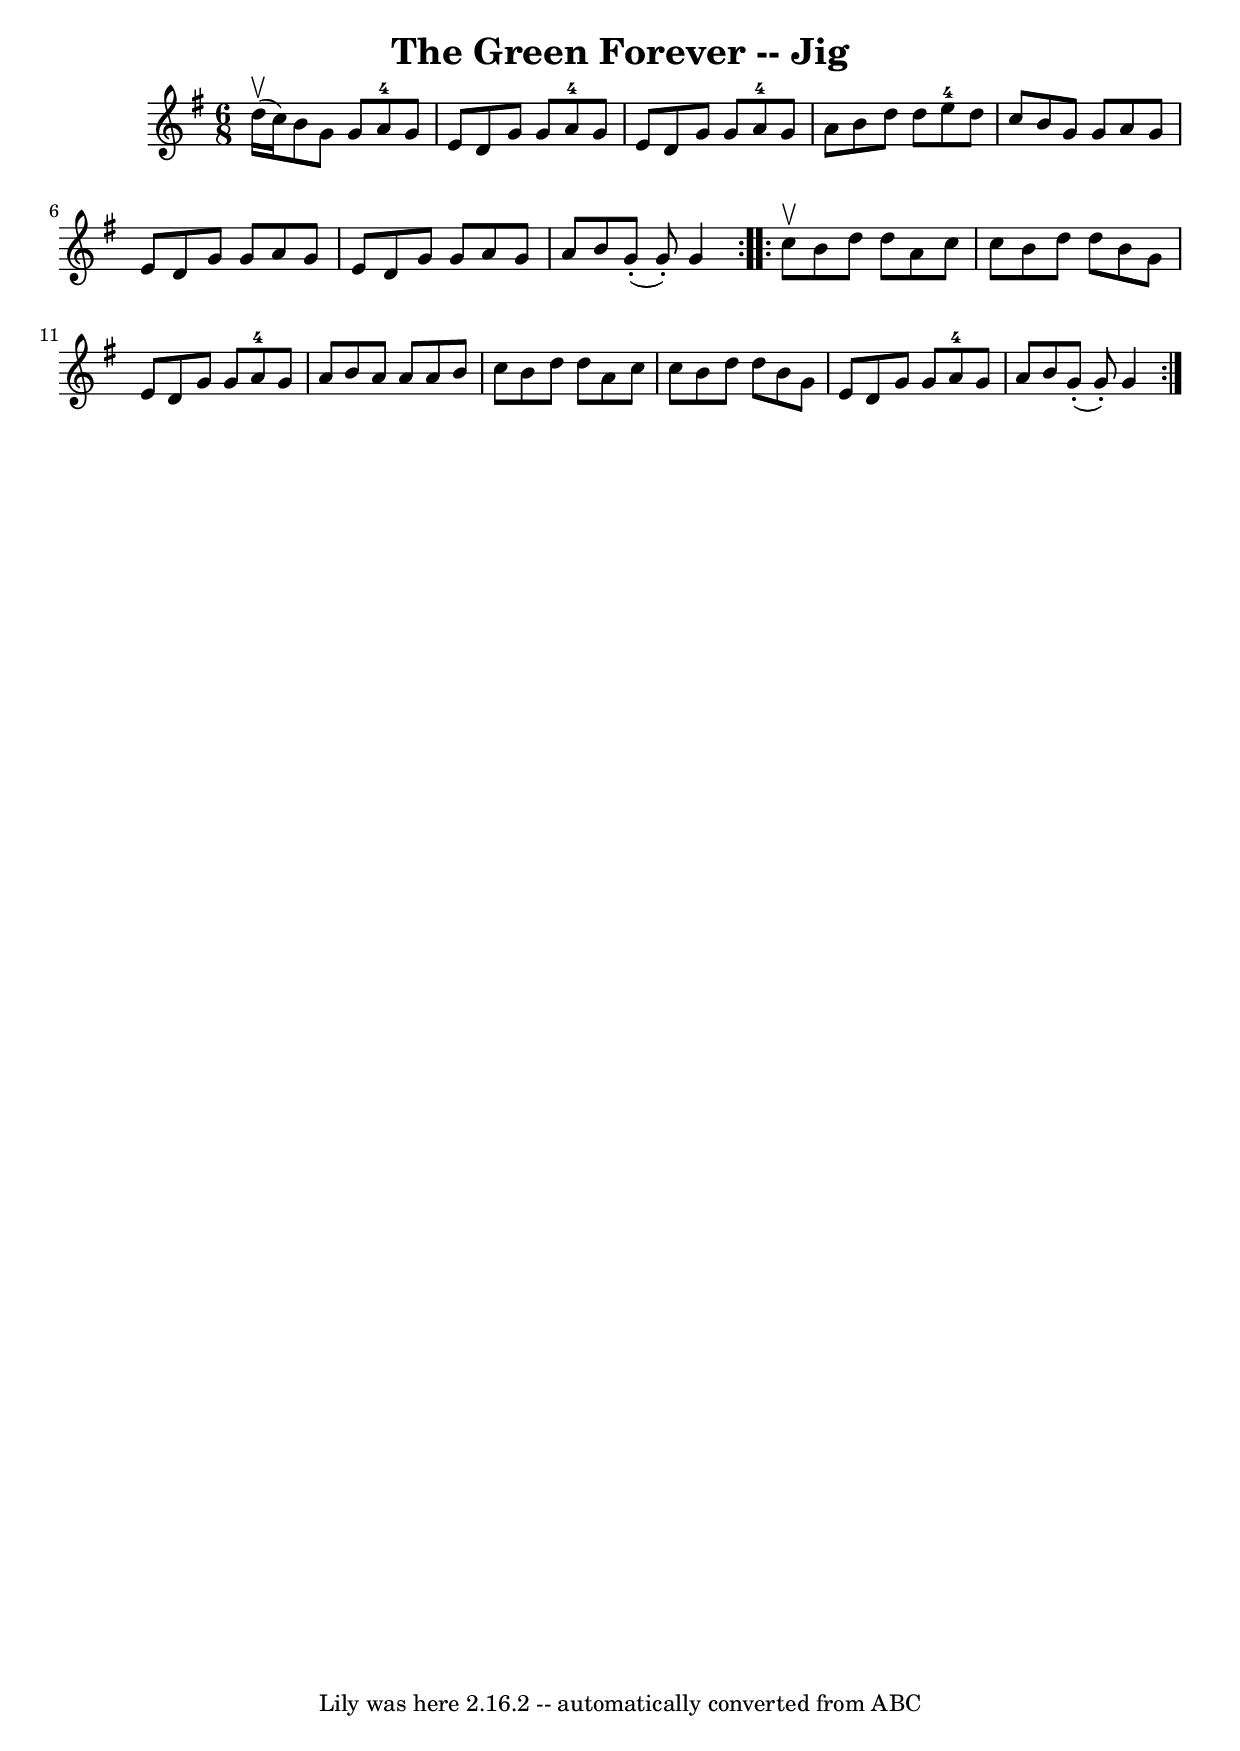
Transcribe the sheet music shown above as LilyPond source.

\version "2.7.40"
\include "Mammoth.ily"
\header {
	book = "Ryan's Mammoth Collection"
	crossRefNumber = "1"
	footnotes = "\\\\90 469"
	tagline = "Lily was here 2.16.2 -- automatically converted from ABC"
	title = "The Green Forever -- Jig"
}
voicedefault =  {
\set Score.defaultBarType = "empty"

\repeat volta 2 {
\time 6/8 \key g \major d''16^\upbow(c''16) |
 b'8 g'8    
g'8 a'8-4 g'8 e'8    |
 d'8 g'8 g'8 a'8-4   
g'8 e'8    |
 d'8 g'8 g'8 a'8-4 g'8 a'8    
|
 b'8 d''8 d''8 e''8-4 d''8 c''8    |
     
b'8 g'8 g'8 a'8 g'8 e'8    |
 d'8 g'8 g'8 a'8   
 g'8 e'8    |
 d'8 g'8 g'8 a'8 g'8 a'8    |
   
b'8 g'8 (-. g'8 -.) g'4    }     \repeat volta 2 { c''8^\upbow 
|
 b'8 d''8 d''8 a'8 c''8 c''8    |
 b'8    
d''8 d''8 b'8 g'8 e'8    |
 d'8 g'8 g'8 a'8-4 
 g'8 a'8    |
 b'8 a'8 a'8 a'8 b'8 c''8    |
  
 b'8 d''8 d''8 a'8 c''8 c''8    |
 b'8 d''8 d''8 
 b'8 g'8 e'8    |
 d'8 g'8 g'8 a'8-4 g'8 a'8 
   |
 b'8 g'8 (-. g'8 -.) g'4    }   
}

\score{
    <<

	\context Staff="default"
	{
	    \voicedefault 
	}

    >>
	\layout {
	}
	\midi {}
}
